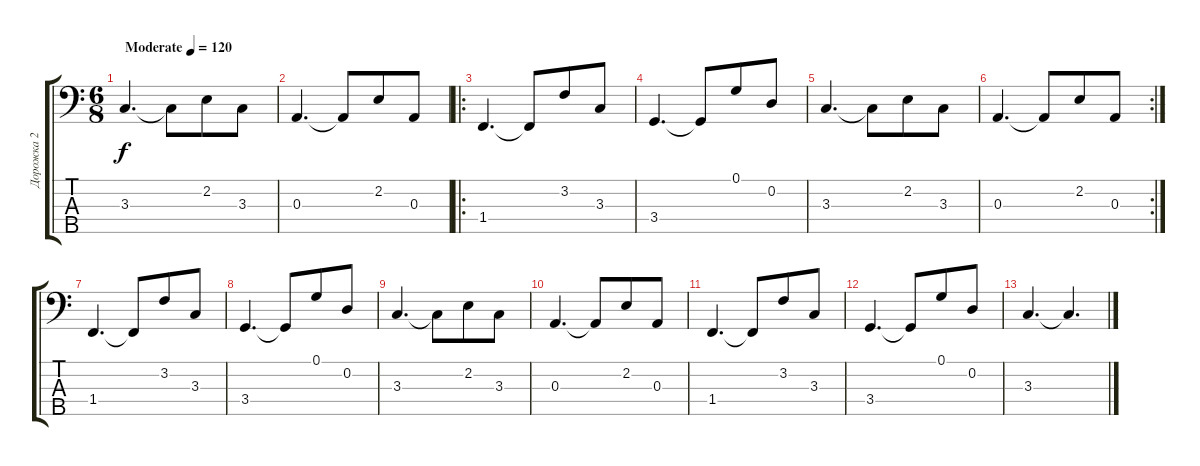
\track ("Дорожка 2" "Дорожка 2") {instrument electricbassfinger}
\staff {score tabs}
\tuning (G2 D2 A1 E1 B0) {hide}
\ts (6 8)
\tempo (120 "Moderate")
\clef f4
\ks c
3.3.4{d dy f instrument electricbassfinger} 3.3{t}.8 2.2.8 3.3.8 |
0.3.4{d} 0.3{t}.8 2.2.8 0.3.8 |
\ro
1.4.4{d} 1.4{t}.8 3.2.8 3.3.8 |
3.4.4{d} 3.4{t}.8 0.1.8 0.2.8 |
3.3.4{d} 3.3{t}.8 2.2.8 3.3.8 |
\rc 2
0.3.4{d} 0.3{t}.8 2.2.8 0.3.8 |
1.4.4{d} 1.4{t}.8 3.2.8 3.3.8 |
3.4.4{d} 3.4{t}.8 0.1.8 0.2.8 |
3.3.4{d} 3.3{t}.8 2.2.8 3.3.8 |
0.3.4{d} 0.3{t}.8 2.2.8 0.3.8 |
1.4.4{d} 1.4{t}.8 3.2.8 3.3.8 |
3.4.4{d} 3.4{t}.8 0.1.8 0.2.8 |
3.3.4{d} 3.3{t}.4{d}
